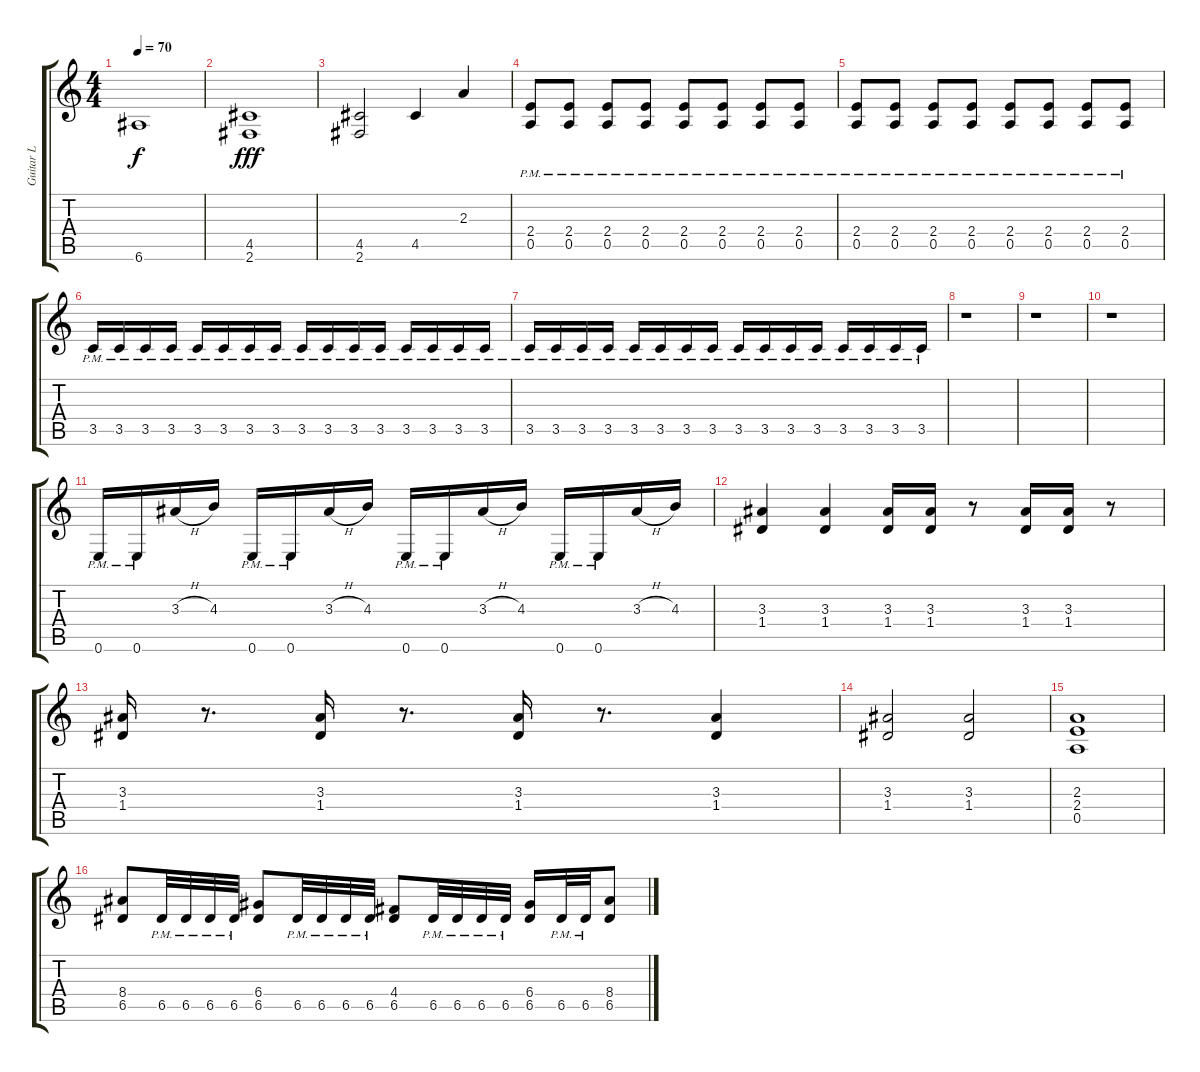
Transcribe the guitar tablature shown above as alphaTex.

\track ("Guitar L" "Guitar L") {instrument distortionguitar}
\staff {score tabs}
\tuning (E4 B3 G3 D3 A2 E2) {hide}
\ts (4 4)
\tempo 70
\clef g2
\ks c
6.6{t}.1{dy f} |
(4.5 2.6).1{dy fff} |
(4.5 2.6).2 4.5.4 2.3.4 |
(2.4{pm} 0.5{pm}).8 (2.4{pm} 0.5{pm}).8 (2.4{pm} 0.5{pm}).8 (2.4{pm} 0.5{pm}).8 (2.4{pm} 0.5{pm}).8 (2.4{pm} 0.5{pm}).8 (2.4{pm} 0.5{pm}).8 (2.4{pm} 0.5{pm}).8 |
(2.4{pm} 0.5{pm}).8 (2.4{pm} 0.5{pm}).8 (2.4{pm} 0.5{pm}).8 (2.4{pm} 0.5{pm}).8 (2.4{pm} 0.5{pm}).8 (2.4{pm} 0.5{pm}).8 (2.4{pm} 0.5{pm}).8 (2.4{pm} 0.5{pm}).8 |
3.5{pm}.16 3.5{pm}.16 3.5{pm}.16 3.5{pm}.16 3.5{pm}.16 3.5{pm}.16 3.5{pm}.16 3.5{pm}.16 3.5{pm}.16 3.5{pm}.16 3.5{pm}.16 3.5{pm}.16 3.5{pm}.16 3.5{pm}.16 3.5{pm}.16 3.5{pm}.16 |
3.5{pm}.16 3.5{pm}.16 3.5{pm}.16 3.5{pm}.16 3.5{pm}.16 3.5{pm}.16 3.5{pm}.16 3.5{pm}.16 3.5{pm}.16 3.5{pm}.16 3.5{pm}.16 3.5{pm}.16 3.5{pm}.16 3.5{pm}.16 3.5{pm}.16 3.5{pm}.16 |
r.1 |
r.1 |
r.1 |
0.6{pm}.16 0.6{pm}.16 3.3{h}.16 4.3.16 0.6{pm}.16 0.6{pm}.16 3.3{h}.16 4.3.16 0.6{pm}.16 0.6{pm}.16 3.3{h}.16 4.3.16 0.6{pm}.16 0.6{pm}.16 3.3{h}.16 4.3.16 |
(3.3 1.4).4 (3.3 1.4).4 (3.3 1.4).16 (3.3 1.4).16 r.8 (3.3 1.4).16 (3.3 1.4).16 r.8 |
(3.3 1.4).16 r.8{d} (3.3 1.4).16 r.8{d} (3.3 1.4).16 r.8{d} (3.3 1.4).4 |
(3.3 1.4).2 (3.3 1.4).2 |
(2.3 2.4 0.5).1 |
(8.4 6.5).8 6.5{pm}.32 6.5{pm}.32 6.5{pm}.32 6.5{pm}.32 (6.4 6.5).8 6.5{pm}.32 6.5{pm}.32 6.5{pm}.32 6.5{pm}.32 (4.4 6.5).8 6.5{pm}.32 6.5{pm}.32 6.5{pm}.32 6.5{pm}.32 (6.4 6.5).16 6.5{pm}.32 6.5{pm}.32 (8.4 6.5).8
